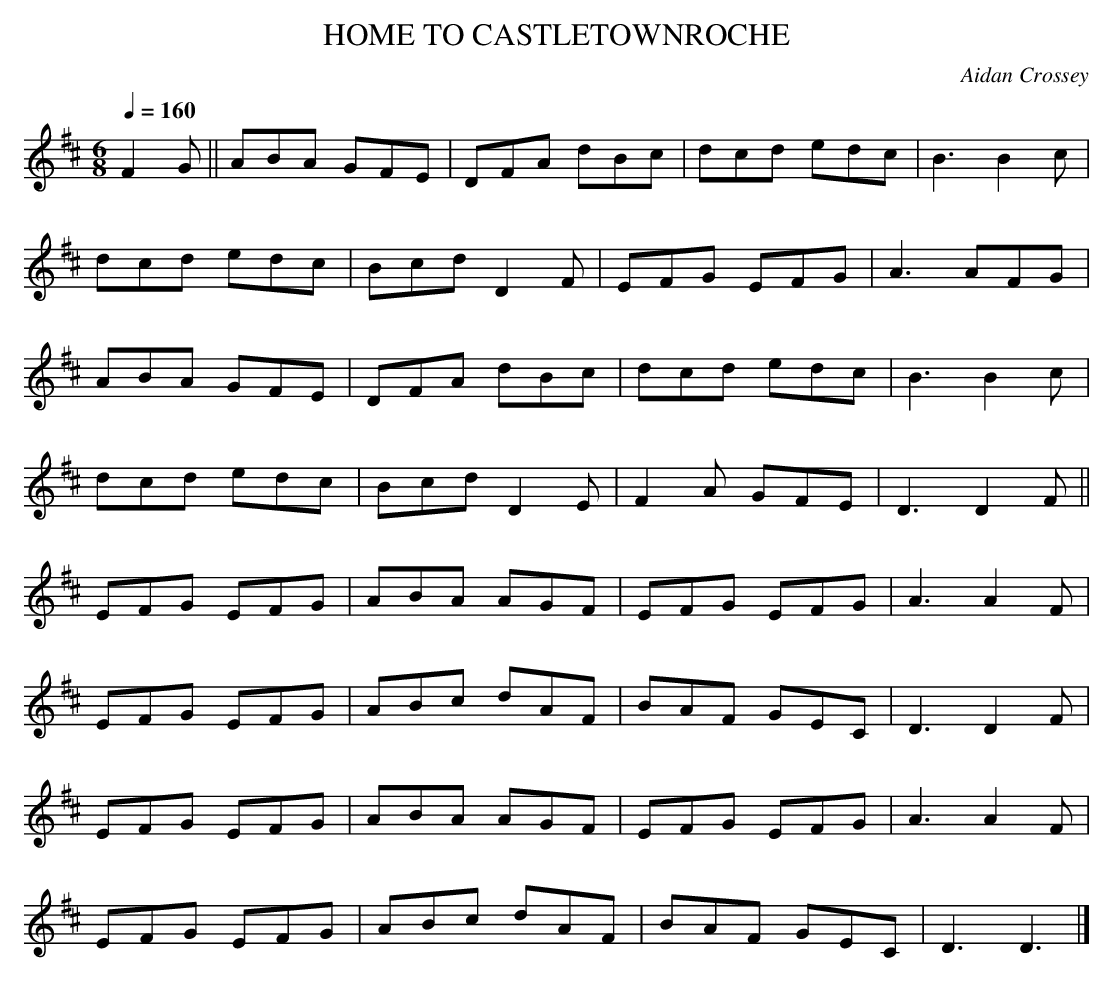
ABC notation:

X:1
T:HOME TO CASTLETOWNROCHE
C:Aidan Crossey
Q:1/4=160
M:6/8
L:1/8
K:D Major
F2G||ABA GFE|DFA dBc|dcd edc|B3 B2c|
dcd edc|Bcd D2F|EFG EFG|A3 AFG|
ABA GFE|DFA dBc|dcd edc|B3 B2c|
dcd edc|Bcd D2E|F2A GFE|D3 D2F||
EFG EFG|ABA AGF|EFG EFG|A3 A2F|
EFG EFG|ABc dAF|BAF GEC|D3 D2F|
EFG EFG|ABA AGF|EFG EFG|A3 A2F|
EFG EFG|ABc dAF|BAF GEC|D3 D3|]
